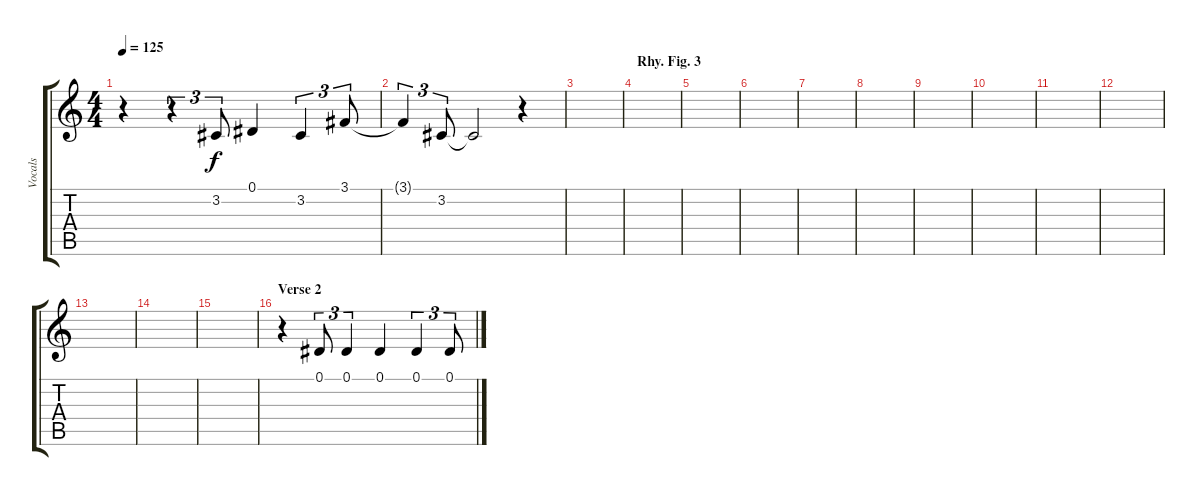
\track ("Vocals" "Vocals") {instrument cello}
\staff {score tabs}
\tuning (Eb4 Bb3 Gb3 Db3 Ab2 Eb2) {hide}
\ts (4 4)
\tempo 125
\clef g2
\ks c
r.4{dy f} r.4{tu (3 2)} 3.2.8{tu (3 2)} 0.1.4 3.2.4{tu (3 2)} 3.1.8{tu (3 2)} |
3.1{t}.4{tu (3 2)} 3.2.8{tu (3 2)} 3.2{t}.2 r.4 |
|
\section ("" "Rhy. Fig. 3")
|
|
|
|
|
|
|
|
|
|
|
|
\section ("" "Verse 2")
r.4 0.1.8{tu (3 2)} 0.1.4{tu (3 2)} 0.1.4 0.1.4{tu (3 2)} 0.1.8{tu (3 2)}
